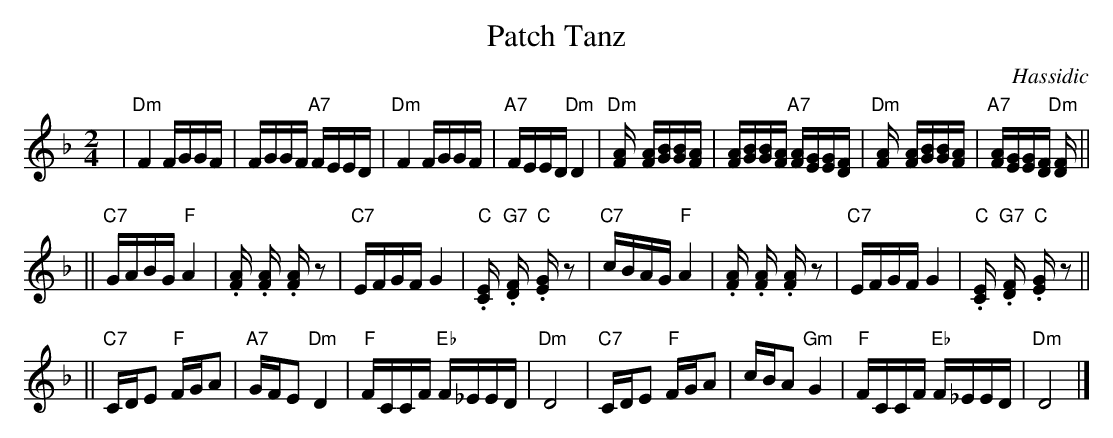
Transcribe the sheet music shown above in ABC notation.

X:1
T: Patch Tanz
O: Hassidic
M: 2/4
L: 1/16
K: Dm
 | "Dm"F4 FGGF | FGGF "A7"FEED | "Dm"F4 FGGF | "A7"FEED "Dm"D4 \
 | "Dm"[F4A] [FA][GB][GB][FA] | [FA][GB][GB][FA] "A7"[FA][EG][EG][DF] | "Dm"[F4A] [FA][GB][GB][FA] | "A7"[FA][EG][EG][DF] "Dm"[D4F] ||
|| "C7"GABG "F"A4 | .[A2F] .[A2F] .[A2F] z2 | "C7"EFGF G4 | "C".[E2C] "G7".[F2D] "C".[G2E] z2 \
 | "C7"cBAG "F"A4 | .[A2F] .[A2F] .[A2F] z2 | "C7"EFGF G4 | "C".[E2C] "G7".[F2D] "C".[G2E] z2 ||
|| "C7"CDE2 "F"FGA2 | "A7"GFE2 "Dm"D4 | "F"FCCF "Eb"F_EED | "Dm"D8 \
 | "C7"CDE2 "F"FGA2 | cBA2 "Gm"G4 | "F"FCCF "Eb"F_EED | "Dm"D8 |]
